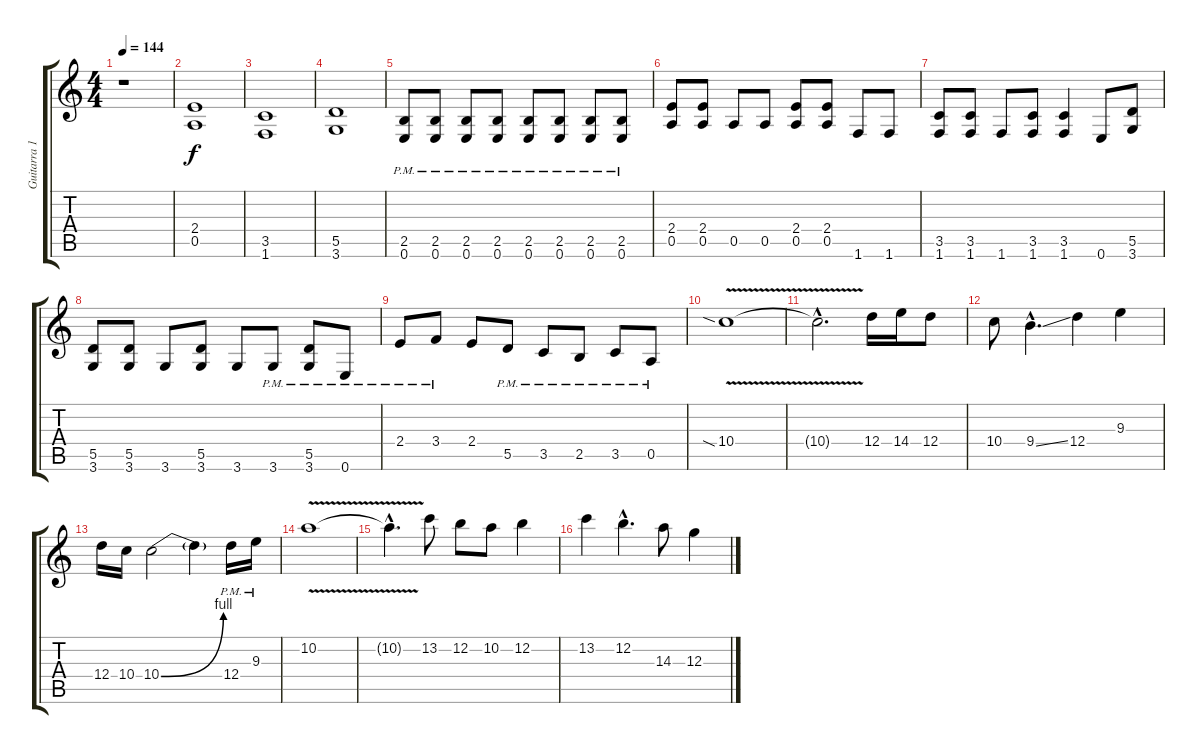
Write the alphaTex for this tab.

\track ("Guitarra 1" "Guitarra 1") {instrument distortionguitar}
\staff {score tabs}
\tuning (E4 B3 G3 D3 A2 E2) {hide}
\ts (4 4)
\tempo 144
\clef g2
\ks c
r.1{dy f} |
(2.4 0.5).1{volume 14} |
(3.5 1.6).1 |
(5.5 3.6).1 |
(2.5{pm} 0.6{pm}).8 (2.5{pm} 0.6{pm}).8 (2.5{pm} 0.6{pm}).8 (2.5{pm} 0.6{pm}).8 (2.5{pm} 0.6{pm}).8 (2.5{pm} 0.6{pm}).8 (2.5{pm} 0.6{pm}).8 (2.5{pm} 0.6{pm}).8 |
(2.4 0.5).8 (2.4 0.5).8 0.5.8 0.5.8 (2.4 0.5).8 (2.4 0.5).8 1.6.8 1.6.8 |
(3.5 1.6).8 (3.5 1.6).8 1.6.8 (3.5 1.6).8 (3.5 1.6).4 0.6.8 (5.5 3.6).8 |
(5.5 3.6).8 (5.5 3.6).8 3.6.8 (5.5 3.6).8 3.6.8 3.6{pm}.8 (5.5{pm} 3.6{pm}).8 0.6{pm}.8 |
2.4{pm}.8 3.4{pm}.8 2.4.8 5.5{pm}.8 3.5{pm}.8 2.5{pm}.8 3.5{pm}.8 0.5{pm}.8 |
10.4{v sia}.1 |
10.4{hac t}.2{d} 12.4.16 14.4.16 12.4.8 |
10.4.8 9.4{ss hac}.4{d} 12.4.4 9.3.4 |
12.4.16 10.4.16 10.4{be (bend 0 0 60 4)}.2 10.4{t}.4 12.4{pm}.16 9.3{pm}.16 |
10.2{v}.1 |
10.2{hac t}.4{d} 13.2.8 12.2.8 10.2.8 12.2.4 |
13.2.4 12.2{hac}.4{d} 14.3.8 12.3.4
